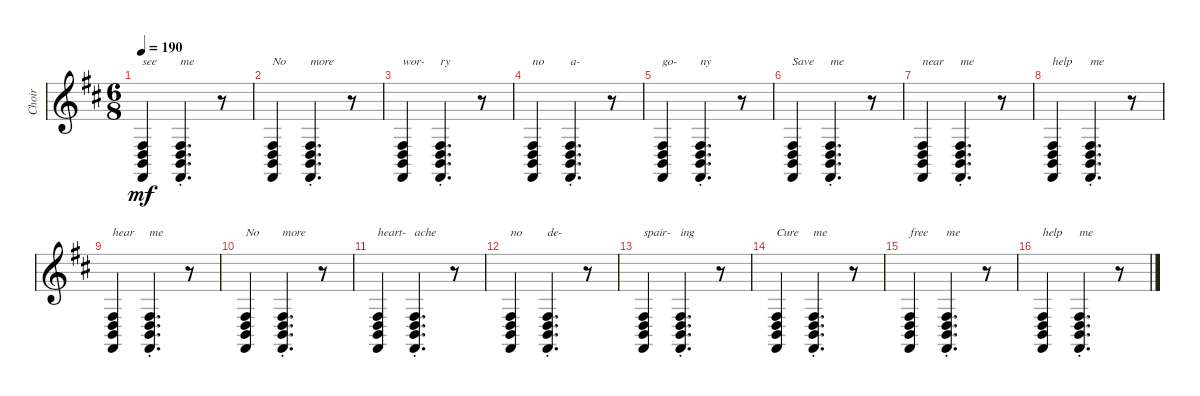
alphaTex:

\track ("Choir" "Choir") {instrument choiraahs}
\staff {score}
\tuning (Db4 Ab3 E3 B2 Gb2 B1) {hide}
\ts (6 8)
\tempo 190
\clef g2
\ks bminor
(2.3 3.4 5.5 7.6).4{txt "see" dy mf} (2.3{st} 3.4{st} 5.5{st} 7.6{st}).4{d txt "me"} r.8 |
(2.3 3.4 5.5 7.6).4{txt "No"} (2.3{st} 3.4{st} 5.5{st} 7.6{st}).4{d txt "more"} r.8 |
(2.3 3.4 5.5 7.6).4{txt "wor-"} (2.3{st} 3.4{st} 5.5{st} 7.6{st}).4{d txt "ry"} r.8 |
(2.3 3.4 5.5 7.6).4{txt "no"} (2.3{st} 3.4{st} 5.5{st} 7.6{st}).4{d txt "a-"} r.8 |
(2.3 3.4 5.5 7.6).4{txt "go-"} (2.3{st} 3.4{st} 5.5{st} 7.6{st}).4{d txt "ny"} r.8 |
(2.3 3.4 5.5 7.6).4{txt "Save"} (2.3{st} 3.4{st} 5.5{st} 7.6{st}).4{d txt "me"} r.8 |
(2.3 3.4 5.5 7.6).4{txt "near"} (2.3{st} 3.4{st} 5.5{st} 7.6{st}).4{d txt "me"} r.8 |
(2.3 3.4 5.5 7.6).4{txt "help"} (2.3{st} 3.4{st} 5.5{st} 7.6{st}).4{d txt "me"} r.8 |
(2.3 3.4 5.5 7.6).4{txt "hear"} (2.3{st} 3.4{st} 5.5{st} 7.6{st}).4{d txt "me"} r.8 |
(2.3 3.4 5.5 7.6).4{txt "No"} (2.3{st} 3.4{st} 5.5{st} 7.6{st}).4{d txt "more"} r.8 |
(2.3 3.4 5.5 7.6).4{txt "heart-"} (2.3{st} 3.4{st} 5.5{st} 7.6{st}).4{d txt "ache"} r.8 |
(2.3 3.4 5.5 7.6).4{txt "no"} (2.3{st} 3.4{st} 5.5{st} 7.6{st}).4{d txt "de-"} r.8 |
(2.3 3.4 5.5 7.6).4{txt "spair-"} (2.3{st} 3.4{st} 5.5{st} 7.6{st}).4{d txt "ing"} r.8 |
(2.3 3.4 5.5 7.6).4{txt "Cure"} (2.3{st} 3.4{st} 5.5{st} 7.6{st}).4{d txt "me"} r.8 |
(2.3 3.4 5.5 7.6).4{txt "free"} (2.3{st} 3.4{st} 5.5{st} 7.6{st}).4{d txt "me"} r.8 |
(2.3 3.4 5.5 7.6).4{txt "help"} (2.3{st} 3.4{st} 5.5{st} 7.6{st}).4{d txt "me"} r.8
